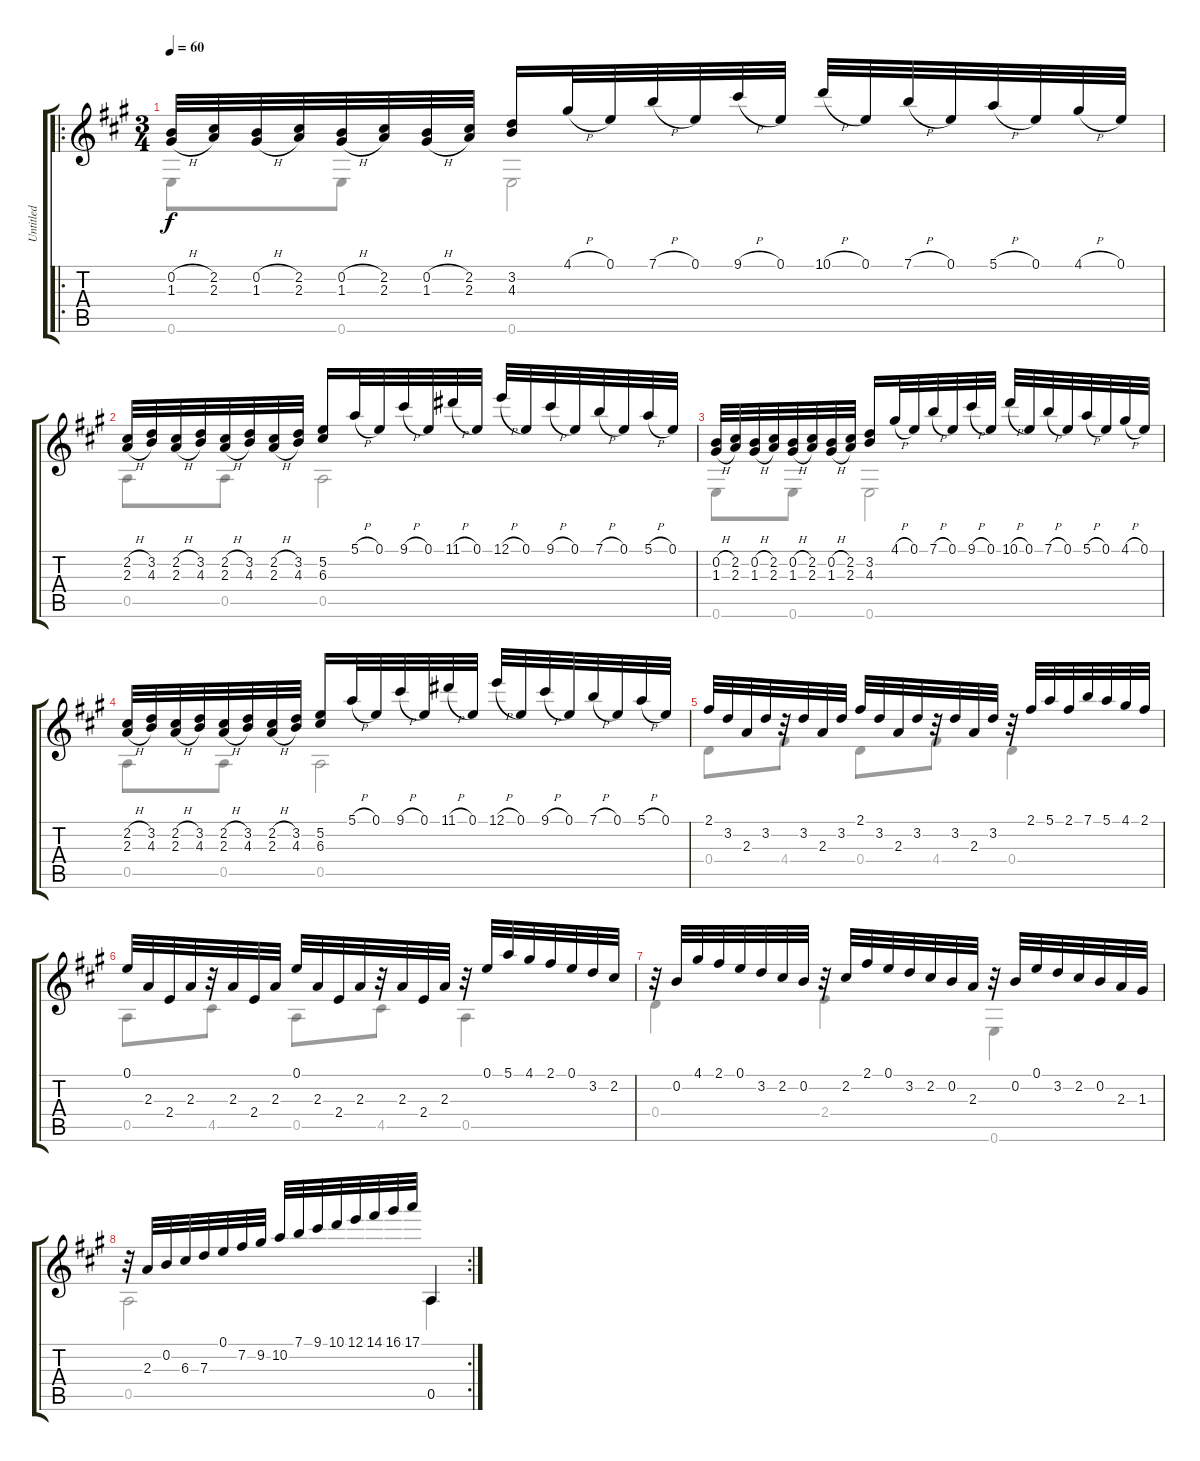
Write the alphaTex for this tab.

\track ("Untitled" "Untitled") {instrument acousticguitarnylon}
\staff {score tabs}
\tuning (E4 B3 G3 D3 A2 E2) {hide}
\voice
\ro
\ts (3 4)
\tempo 60
\clef g2
\ks a
(0.2{h} 1.3{h}).32{dy f} (2.2 2.3).32 (0.2{h} 1.3{h}).32 (2.2 2.3).32 (0.2{h} 1.3{h}).32 (2.2 2.3).32 (0.2{h} 1.3{h}).32 (2.2 2.3).32 (3.2 4.3).16 4.1{h}.32 0.1.32 7.1{h}.32 0.1.32 9.1{h}.32 0.1.32 10.1{h}.32 0.1.32 7.1{h}.32 0.1.32 5.1{h}.32 0.1.32 4.1{h}.32 0.1.32 |
(2.2{h} 2.3{h}).32 (3.2 4.3).32 (2.2{h} 2.3{h}).32 (3.2 4.3).32 (2.2{h} 2.3{h}).32 (3.2 4.3).32 (2.2{h} 2.3{h}).32 (3.2 4.3).32 (5.2 6.3).16 5.1{h}.32 0.1.32 9.1{h}.32 0.1.32 11.1{h}.32 0.1.32 12.1{h}.32 0.1.32 9.1{h}.32 0.1.32 7.1{h}.32 0.1.32 5.1{h}.32 0.1.32 |
(0.2{h} 1.3{h}).32 (2.2 2.3).32 (0.2{h} 1.3{h}).32 (2.2 2.3).32 (0.2{h} 1.3{h}).32 (2.2 2.3).32 (0.2{h} 1.3{h}).32 (2.2 2.3).32 (3.2 4.3).16 4.1{h}.32 0.1.32 7.1{h}.32 0.1.32 9.1{h}.32 0.1.32 10.1{h}.32 0.1.32 7.1{h}.32 0.1.32 5.1{h}.32 0.1.32 4.1{h}.32 0.1.32 |
(2.2{h} 2.3{h}).32 (3.2 4.3).32 (2.2{h} 2.3{h}).32 (3.2 4.3).32 (2.2{h} 2.3{h}).32 (3.2 4.3).32 (2.2{h} 2.3{h}).32 (3.2 4.3).32 (5.2 6.3).16 5.1{h}.32 0.1.32 9.1{h}.32 0.1.32 11.1{h}.32 0.1.32 12.1{h}.32 0.1.32 9.1{h}.32 0.1.32 7.1{h}.32 0.1.32 5.1{h}.32 0.1.32 |
2.1.32 3.2.32 2.3.32 3.2.32 r.32 3.2.32 2.3.32 3.2.32 2.1.32 3.2.32 2.3.32 3.2.32 r.32 3.2.32 2.3.32 3.2.32 r.32 2.1.32 5.1.32 2.1.32 7.1.32 5.1.32 4.1.32 2.1.32 |
0.1.32 2.3.32 2.4.32 2.3.32 r.32 2.3.32 2.4.32 2.3.32 0.1.32 2.3.32 2.4.32 2.3.32 r.32 2.3.32 2.4.32 2.3.32 r.32 0.1.32 5.1.32 4.1.32 2.1.32 0.1.32 3.2.32 2.2.32 |
r.32 0.2.32 4.1.32 2.1.32 0.1.32 3.2.32 2.2.32 0.2.32 r.32 2.2.32 2.1.32 0.1.32 3.2.32 2.2.32 0.2.32 2.3.32 r.32 0.2.32 0.1.32 3.2.32 2.2.32 0.2.32 2.3.32 1.3.32 |
\rc 2
r.32 2.3.32 0.2.32 6.3.32 7.3.32 0.1.32 7.2.32 9.2.32 10.2.32 7.1.32 9.1.32 10.1.32 12.1.32 14.1.32 16.1.32 17.1.32 0.5.4
\voice
\clef g2
\ottava regular
\simile none
\ks a
0.6.8{dy f} 0.6.8 0.6.2 |
0.5.8 0.5.8 0.5.2 |
0.6.8 0.6.8 0.6.2 |
0.5.8 0.5.8 0.5.2 |
0.4.8 4.4.8 0.4.8 4.4.8 0.4.4 |
0.5.8 4.5.8 0.5.8 4.5.8 0.5.4 |
0.4.4 2.4.4 0.6.4 |
0.5.2 0.5.4
